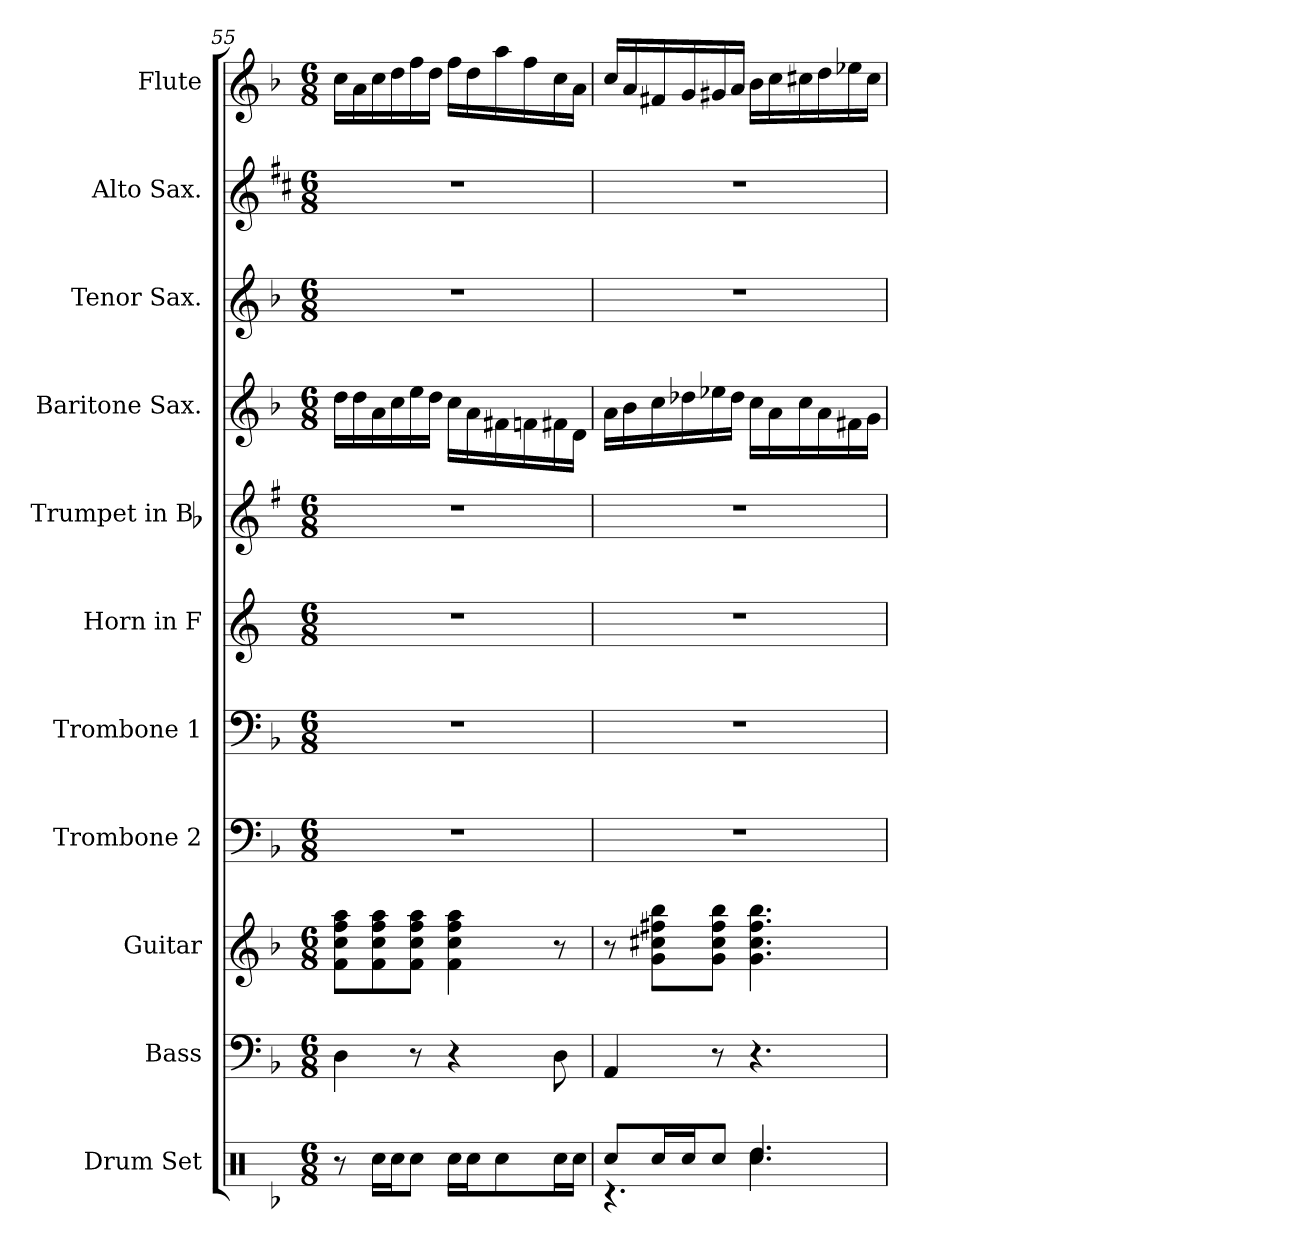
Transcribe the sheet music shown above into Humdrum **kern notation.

**kern	**kern	**kern	**kern	**kern	**kern	**kern	**kern	**kern	**kern	**kern
*part11	*part10	*part9	*part8	*part7	*part6	*part5	*part4	*part3	*part2	*part1
*staff11	*staff10	*staff9	*staff8	*staff7	*staff6	*staff5	*staff4	*staff3	*staff2	*staff1
*I"Drum Set	*I"Bass	*I"Guitar	*I"Trombone 2	*I"Trombone 1	*I"Horn in F	*I"Trumpet in Bb	*I"Baritone Sax.	*I"Tenor Sax.	*I"Alto Sax.	*I"Flute
*I'D. S.	*I'Bass	*I'Gtr.	*I'Tbn. 2	*I'Tbn. 1	*I'Hn.	*	*I'B. Sx.	*I'T. Sx.	*I'A. Sx.	*I'Fl.
*clefX	*clefF4	*clefG2	*clefF4	*clefF4	*clefG2	*clefG2	*clefG2	*clefG2	*clefG2	*clefG2
*	*ITrd7c12	*ITrd7c12	*	*	*ITrd4c7	*ITrd1c2	*ITrd12c21	*ITrd8c14	*ITrd5c9	*
*k[b-]	*k[b-]	*k[b-]	*k[b-]	*k[b-]	*k[b-]	*k[b-]	*k[b-]	*k[b-]	*k[b-]	*k[b-]
*F:	*F:	*F:	*F:	*F:	*F:	*F:	*F:	*F:	*F:	*F:
*M6/8	*M6/8	*M6/8	*M6/8	*M6/8	*M6/8	*M6/8	*M6/8	*M6/8	*M6/8	*M6/8
=55	=55	=55	=55	=55	=55	=55	=55	=55	=55	=55
8r	4DD\	8F\ 8c\ 8f\ 8a\L	2.r	2.r	2.r	2.r	16d\LL	2.r	2.r	16cc\LL
.	.	.	.	.	.	.	16d\	.	.	16a\
!LO:N:head=solid	!	!	!	!	!	!	!	!	!	!
16Rcc\LL	.	8F\ 8c\ 8f\ 8a\	.	.	.	.	16A\	.	.	16cc\
!LO:N:head=solid	!	!	!	!	!	!	!	!	!	!
16Rcc\J	.	.	.	.	.	.	16c\	.	.	16dd\
!LO:N:head=solid	!	!	!	!	!	!	!	!	!	!
8Rcc\J	8r	8F\ 8c\ 8f\ 8a\J	.	.	.	.	16e\	.	.	16ff\
.	.	.	.	.	.	.	16d\JJ	.	.	16dd\JJ
!LO:N:head=solid	!	!	!	!	!	!	!	!	!	!
16Rcc\LL	4r	4F\ 4c\ 4f\ 4a\	.	.	.	.	16c\LL	.	.	16ff\LL
!LO:N:head=solid	!	!	!	!	!	!	!	!	!	!
16Rcc\J	.	.	.	.	.	.	16A\	.	.	16dd\
!LO:N:head=solid	!	!	!	!	!	!	!	!	!	!
8Rcc\	.	.	.	.	.	.	16F#X\	.	.	16aa\
.	.	.	.	.	.	.	16Fn\	.	.	16ff\
!LO:N:head=solid	!	!	!	!	!	!	!	!	!	!
16Rcc\L	8DD\	8r	.	.	.	.	16F#X\	.	.	16cc\
!LO:N:head=solid	!	!	!	!	!	!	!	!	!	!
16Rcc\JJ	.	.	.	.	.	.	16D\JJ	.	.	16a\JJ
!!LO:PB:g=z
=56	=56	=56	=56	=56	=56	=56	=56	=56	=56	=56
!LO:N:head=solid	!	!	!	!	!	!	!	!	!	!
*^	*	*	*	*	*	*	*	*	*	*
8Rcc/L	4.rc	4AAA/	8r	2.r	2.r	2.r	2.r	16A\LL	2.r	2.r	16cc/LL
.	.	.	.	.	.	.	.	16B-\	.	.	16a/
!LO:N:head=solid	!	!	!	!	!	!	!	!	!	!	!
16Rcc/L	.	.	8G\ 8c#X\ 8f#X\ 8b-\L	.	.	.	.	16c\	.	.	16f#X/
!LO:N:head=solid	!	!	!	!	!	!	!	!	!	!	!
16Rcc/J	.	.	.	.	.	.	.	16d-X\	.	.	16g/
!LO:N:head=solid	!	!	!	!	!	!	!	!	!	!	!
8Rcc/J	.	8r	8G\ 8c#\ 8f#\ 8b-\J	.	.	.	.	16e-X\	.	.	16g#X/
.	.	.	.	.	.	.	.	16d-\JJ	.	.	16a/JJ
4.Rcc/	4.Rdd\	4.r	4.G\ 4.c#\ 4.f#\ 4.b-\	.	.	.	.	16c\LL	.	.	16b-\LL
.	.	.	.	.	.	.	.	16A\	.	.	16cc\
.	.	.	.	.	.	.	.	16c\	.	.	16cc#X\
.	.	.	.	.	.	.	.	16A\	.	.	16dd\
.	.	.	.	.	.	.	.	16F#X\	.	.	16ee-X\
.	.	.	.	.	.	.	.	16G\JJ	.	.	16cc#\JJ
*v	*v	*	*	*	*	*	*	*	*	*	*
=	=	=	=	=	=	=	=	=	=	=
*-	*-	*-	*-	*-	*-	*-	*-	*-	*-	*-
